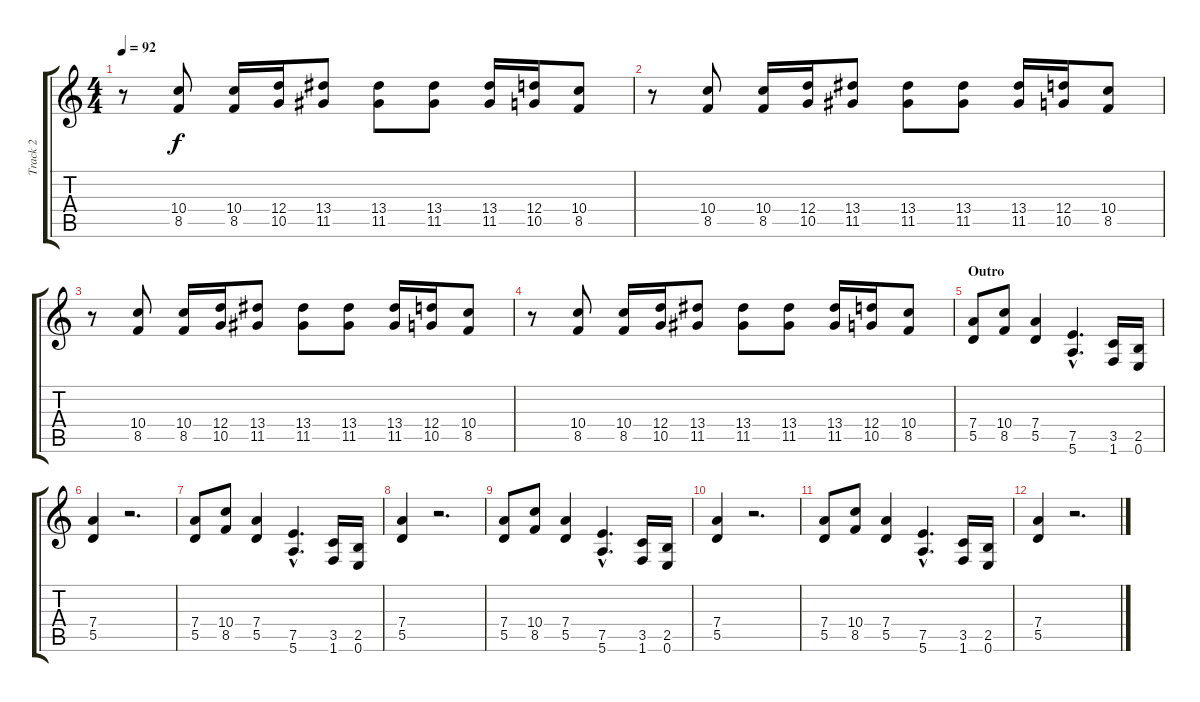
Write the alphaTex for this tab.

\track ("Track 2" "Track 2") {instrument distortionguitar}
\staff {score tabs}
\tuning (E4 B3 G3 D3 A2 E2) {hide}
\ts (4 4)
\tempo 92
\clef g2
\ks c
r.8{dy f} (10.4 8.5).8 (10.4 8.5).16 (12.4 10.5).16 (13.4 11.5).8 (13.4 11.5).8 (13.4 11.5).8 (13.4 11.5).16 (12.4 10.5).16 (10.4 8.5).8 |
r.8 (10.4 8.5).8 (10.4 8.5).16 (12.4 10.5).16 (13.4 11.5).8 (13.4 11.5).8 (13.4 11.5).8 (13.4 11.5).16 (12.4 10.5).16 (10.4 8.5).8 |
r.8 (10.4 8.5).8 (10.4 8.5).16 (12.4 10.5).16 (13.4 11.5).8 (13.4 11.5).8 (13.4 11.5).8 (13.4 11.5).16 (12.4 10.5).16 (10.4 8.5).8 |
r.8 (10.4 8.5).8 (10.4 8.5).16 (12.4 10.5).16 (13.4 11.5).8 (13.4 11.5).8 (13.4 11.5).8 (13.4 11.5).16 (12.4 10.5).16 (10.4 8.5).8 |
\section ("" "Outro")
(7.4 5.5).8 (10.4 8.5).8 (7.4 5.5).4 (7.5{hac} 5.6{hac}).4{d} (3.5 1.6).16 (2.5 0.6).16 |
(7.4 5.5).4 r.2{d} |
(7.4 5.5).8 (10.4 8.5).8 (7.4 5.5).4 (7.5{hac} 5.6{hac}).4{d} (3.5 1.6).16 (2.5 0.6).16 |
(7.4 5.5).4 r.2{d} |
(7.4 5.5).8 (10.4 8.5).8 (7.4 5.5).4 (7.5{hac} 5.6{hac}).4{d} (3.5 1.6).16 (2.5 0.6).16 |
(7.4 5.5).4 r.2{d} |
(7.4 5.5).8 (10.4 8.5).8 (7.4 5.5).4 (7.5{hac} 5.6{hac}).4{d} (3.5 1.6).16 (2.5 0.6).16 |
(7.4 5.5).4 r.2{d}
